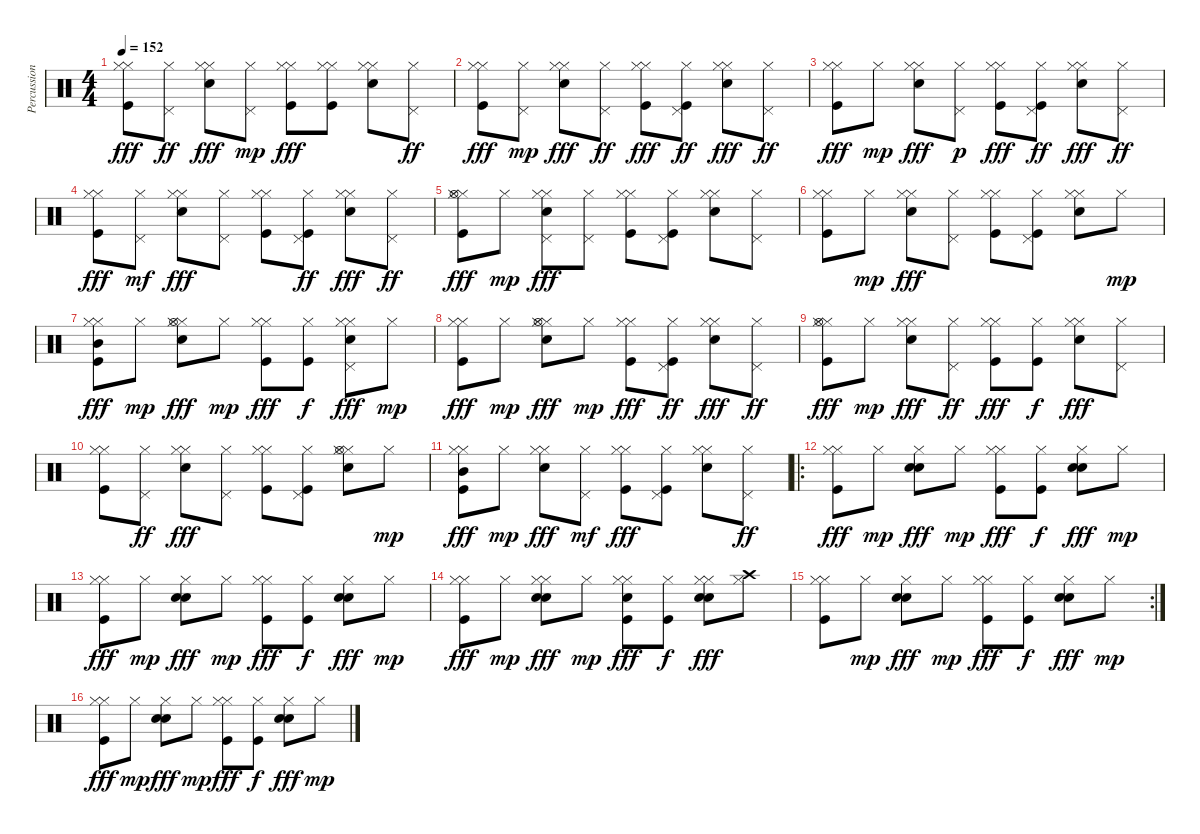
\track ("Percussion" "Percussion") {instrument percussion}
\staff {score}
\articulation defaults
\ts (4 4)
\tempo 152
\clef neutral
\ks c
("Hi-Hat (closed)" "Kick (hit)" "Hi-Hat (closed)").8{dy fff} ("Hi-Hat (closed)" "Pedal Hi-Hat (hit)").8{dy ff} ("Snare (hit) 2" "Hi-Hat (closed)" "Hi-Hat (closed)").8{dy fff} ("Hi-Hat (closed)" "Pedal Hi-Hat (hit)").8{dy mp} ("Hi-Hat (closed)" "Kick (hit)" "Hi-Hat (closed)").8{dy fff} ("Hi-Hat (closed)" "Kick (hit)" "Hi-Hat (closed)").8 ("Snare (hit) 2" "Hi-Hat (closed)" "Hi-Hat (closed)").8 ("Hi-Hat (closed)" "Pedal Hi-Hat (hit)").8{dy ff} |
("Hi-Hat (closed)" "Kick (hit)" "Hi-Hat (closed)").8{dy fff} ("Hi-Hat (closed)" "Pedal Hi-Hat (hit)").8{dy mp} ("Snare (hit) 2" "Hi-Hat (closed)" "Hi-Hat (closed)").8{dy fff} ("Hi-Hat (closed)" "Pedal Hi-Hat (hit)").8{dy ff} ("Hi-Hat (closed)" "Kick (hit)" "Hi-Hat (closed)").8{dy fff} ("Hi-Hat (closed)" "Kick (hit)" "Pedal Hi-Hat (hit)").8{dy ff} ("Snare (hit) 2" "Hi-Hat (closed)" "Hi-Hat (closed)").8{dy fff} ("Hi-Hat (closed)" "Pedal Hi-Hat (hit)").8{dy ff} |
("Hi-Hat (closed)" "Kick (hit)" "Hi-Hat (closed)").8{dy fff} "Hi-Hat (closed)".8{dy mp} ("Snare (hit) 2" "Hi-Hat (closed)" "Hi-Hat (closed)").8{dy fff} ("Hi-Hat (closed)" "Pedal Hi-Hat (hit)").8{dy p} ("Hi-Hat (closed)" "Kick (hit)" "Hi-Hat (closed)").8{dy fff} ("Hi-Hat (closed)" "Kick (hit)" "Pedal Hi-Hat (hit)").8{dy ff} ("Snare (hit) 2" "Hi-Hat (closed)" "Hi-Hat (closed)").8{dy fff} ("Hi-Hat (closed)" "Pedal Hi-Hat (hit)").8{dy ff} |
("Hi-Hat (closed)" "Kick (hit)" "Hi-Hat (closed)").8{dy fff} ("Hi-Hat (closed)" "Pedal Hi-Hat (hit)").8{dy mf} ("Snare (hit) 2" "Hi-Hat (closed)" "Hi-Hat (closed)").8{dy fff} ("Hi-Hat (closed)" "Pedal Hi-Hat (hit)").8 ("Hi-Hat (closed)" "Kick (hit)" "Hi-Hat (closed)").8 ("Hi-Hat (closed)" "Kick (hit)" "Pedal Hi-Hat (hit)").8{dy ff} ("Snare (hit) 2" "Hi-Hat (closed)" "Hi-Hat (closed)").8{dy fff} ("Hi-Hat (closed)" "Pedal Hi-Hat (hit)").8{dy ff} |
("Hi-Hat (closed)" "Kick (hit)" "Hi-Hat (closed)" "Hi-Hat (open)").8{dy fff} "Hi-Hat (closed)".8{dy mp} ("Snare (hit) 2" "Hi-Hat (closed)" "Hi-Hat (closed)" "Pedal Hi-Hat (hit)").8{dy fff} ("Hi-Hat (closed)" "Pedal Hi-Hat (hit)").8 ("Hi-Hat (closed)" "Kick (hit)" "Hi-Hat (closed)").8 ("Hi-Hat (closed)" "Kick (hit)" "Pedal Hi-Hat (hit)").8 ("Snare (hit) 2" "Hi-Hat (closed)" "Hi-Hat (closed)").8 ("Hi-Hat (closed)" "Pedal Hi-Hat (hit)").8 |
("Hi-Hat (closed)" "Kick (hit)" "Hi-Hat (closed)").8 "Hi-Hat (closed)".8{dy mp} ("Snare (hit) 2" "Hi-Hat (closed)" "Hi-Hat (closed)").8{dy fff} ("Hi-Hat (closed)" "Pedal Hi-Hat (hit)").8 ("Hi-Hat (closed)" "Kick (hit)" "Hi-Hat (closed)").8 ("Hi-Hat (closed)" "Kick (hit)" "Pedal Hi-Hat (hit)").8 ("Snare (hit) 2" "Hi-Hat (closed)" "Hi-Hat (closed)").8 "Hi-Hat (closed)".8{dy mp} |
("Hi-Hat (closed)" "Kick (hit)" "Mid Tom (hit)" "Hi-Hat (closed)").8{dy fff} "Hi-Hat (closed)".8{dy mp} ("Snare (hit) 2" "Hi-Hat (closed)" "Hi-Hat (closed)" "Hi-Hat (open)").8{dy fff} "Hi-Hat (closed)".8{dy mp} ("Hi-Hat (closed)" "Kick (hit)" "Hi-Hat (closed)").8{dy fff} ("Hi-Hat (closed)" "Kick (hit)").8{dy f} ("Snare (hit) 2" "Hi-Hat (closed)" "Pedal Hi-Hat (hit)" "Hi-Hat (closed)").8{dy fff} "Hi-Hat (closed)".8{dy mp} |
("Hi-Hat (closed)" "Kick (hit)" "Hi-Hat (closed)").8{dy fff} "Hi-Hat (closed)".8{dy mp} ("Snare (hit) 2" "Hi-Hat (closed)" "Hi-Hat (closed)" "Hi-Hat (open)").8{dy fff} "Hi-Hat (closed)".8{dy mp} ("Hi-Hat (closed)" "Kick (hit)" "Hi-Hat (closed)").8{dy fff} ("Hi-Hat (closed)" "Kick (hit)" "Pedal Hi-Hat (hit)").8{dy ff} ("Snare (hit) 2" "Hi-Hat (closed)" "Hi-Hat (closed)").8{dy fff} ("Hi-Hat (closed)" "Pedal Hi-Hat (hit)").8{dy ff} |
("Hi-Hat (closed)" "Kick (hit)" "Hi-Hat (open)" "Hi-Hat (closed)").8{dy fff} "Hi-Hat (closed)".8{dy mp} ("Snare (hit) 2" "Hi-Hat (closed)" "Hi-Hat (closed)").8{dy fff} ("Hi-Hat (closed)" "Pedal Hi-Hat (hit)").8{dy ff} ("Hi-Hat (closed)" "Kick (hit)" "Hi-Hat (closed)").8{dy fff} ("Hi-Hat (closed)" "Kick (hit)").8{dy f} ("Snare (hit) 2" "Hi-Hat (closed)" "Hi-Hat (closed)").8{dy fff} ("Hi-Hat (closed)" "Pedal Hi-Hat (hit)").8 |
("Hi-Hat (closed)" "Kick (hit)" "Hi-Hat (closed)").8 ("Hi-Hat (closed)" "Pedal Hi-Hat (hit)").8{dy ff} ("Snare (hit) 2" "Hi-Hat (closed)" "Hi-Hat (closed)").8{dy fff} ("Hi-Hat (closed)" "Pedal Hi-Hat (hit)").8 ("Hi-Hat (closed)" "Kick (hit)" "Hi-Hat (closed)").8 ("Hi-Hat (closed)" "Kick (hit)" "Pedal Hi-Hat (hit)").8 ("Snare (hit) 2" "Hi-Hat (closed)" "Hi-Hat (closed)" "Hi-Hat (open)").8 "Hi-Hat (closed)".8{dy mp} |
("Hi-Hat (closed)" "Kick (hit)" "Mid Tom (hit)" "Hi-Hat (closed)").8{dy fff} "Hi-Hat (closed)".8{dy mp} ("Snare (hit) 2" "Hi-Hat (closed)" "Hi-Hat (closed)").8{dy fff} ("Hi-Hat (closed)" "Pedal Hi-Hat (hit)").8{dy mf} ("Hi-Hat (closed)" "Kick (hit)" "Hi-Hat (closed)").8{dy fff} ("Hi-Hat (closed)" "Kick (hit)" "Pedal Hi-Hat (hit)").8 ("Snare (hit) 2" "Hi-Hat (closed)" "Hi-Hat (closed)").8 ("Hi-Hat (closed)" "Pedal Hi-Hat (hit)").8{dy ff} |
\ro
("Hi-Hat (closed)" "Kick (hit)" "Hi-Hat (closed)").8{dy fff} "Hi-Hat (closed)".8{dy mp} ("Snare (hit) 2" "Hi-Hat (closed)" "Electric Snare (hit)").8{dy fff} "Hi-Hat (closed)".8{dy mp} ("Hi-Hat (closed)" "Kick (hit)" "Hi-Hat (closed)").8{dy fff} ("Hi-Hat (closed)" "Kick (hit)").8{dy f} ("Snare (hit) 2" "Hi-Hat (closed)" "Electric Snare (hit)").8{dy fff} "Hi-Hat (closed)".8{dy mp} |
("Hi-Hat (closed)" "Kick (hit)" "Hi-Hat (closed)").8{dy fff} "Hi-Hat (closed)".8{dy mp} ("Snare (hit) 2" "Hi-Hat (closed)" "Electric Snare (hit)").8{dy fff} "Hi-Hat (closed)".8{dy mp} ("Hi-Hat (closed)" "Kick (hit)" "Hi-Hat (closed)").8{dy fff} ("Hi-Hat (closed)" "Kick (hit)").8{dy f} ("Snare (hit) 2" "Hi-Hat (closed)" "Electric Snare (hit)").8{dy fff} "Hi-Hat (closed)".8{dy mp} |
("Hi-Hat (closed)" "Kick (hit)" "Hi-Hat (closed)").8{dy fff} "Hi-Hat (closed)".8{dy mp} ("Snare (hit) 2" "Hi-Hat (closed)" "Hi-Hat (closed)" "Electric Snare (hit)").8{dy fff} "Hi-Hat (closed)".8{dy mp} ("Hi-Hat (closed)" "Kick (hit)" "Hi-Hat (closed)" "Electric Snare (hit)").8{dy fff} ("Hi-Hat (closed)" "Kick (hit)").8{dy f} ("Snare (hit) 2" "Hi-Hat (closed)" "Hi-Hat (closed)" "Electric Snare (hit)").8{dy fff} ("Hi-Hat (closed)" "Crash high (hit)").8 |
\rc 2
("Hi-Hat (closed)" "Kick (hit)" "Hi-Hat (closed)").8 "Hi-Hat (closed)".8{dy mp} ("Snare (hit) 2" "Hi-Hat (closed)" "Electric Snare (hit)").8{dy fff} "Hi-Hat (closed)".8{dy mp} ("Hi-Hat (closed)" "Kick (hit)" "Hi-Hat (closed)").8{dy fff} ("Hi-Hat (closed)" "Kick (hit)").8{dy f} ("Snare (hit) 2" "Hi-Hat (closed)" "Electric Snare (hit)").8{dy fff} "Hi-Hat (closed)".8{dy mp} |
("Hi-Hat (closed)" "Kick (hit)" "Hi-Hat (closed)").8{dy fff} "Hi-Hat (closed)".8{dy mp} ("Snare (hit) 2" "Hi-Hat (closed)" "Electric Snare (hit)").8{dy fff} "Hi-Hat (closed)".8{dy mp} ("Hi-Hat (closed)" "Kick (hit)" "Hi-Hat (closed)").8{dy fff} ("Hi-Hat (closed)" "Kick (hit)").8{dy f} ("Snare (hit) 2" "Hi-Hat (closed)" "Electric Snare (hit)").8{dy fff} "Hi-Hat (closed)".8{dy mp}
